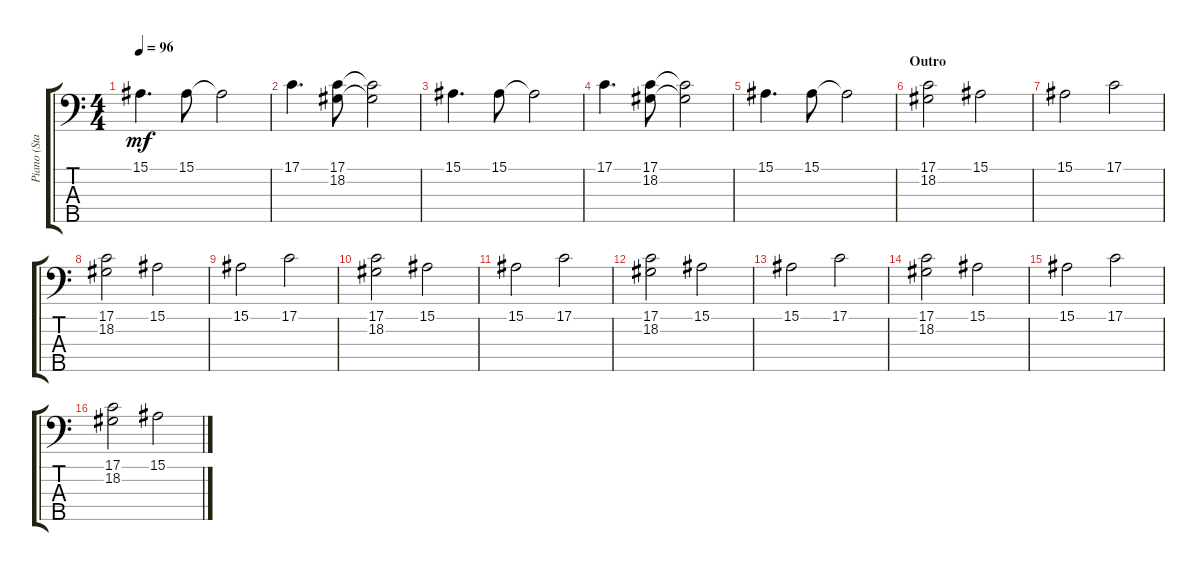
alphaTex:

\track ("Piano (Staff 2)" "Piano (Sta") {instrument acousticgrandpiano}
\staff {score tabs}
\tuning (G2 D2 A1 E1 B0) {hide}
\ts (4 4)
\tempo 96
\clef f4
\ks aminor
15.1.4{d dy mf} 15.1.8 15.1{t}.2 |
17.1.4{d} (17.1 18.2).8 (17.1{t} 18.2{t}).2 |
15.1.4{d} 15.1.8 15.1{t}.2 |
17.1.4{d} (17.1 18.2).8 (17.1{t} 18.2{t}).2 |
15.1.4{d} 15.1.8 15.1{t}.2 |
\section ("" "Outro")
(17.1 18.2).2 15.1.2 |
15.1.2 17.1.2 |
(17.1 18.2).2 15.1.2 |
15.1.2 17.1.2 |
(17.1 18.2).2 15.1.2 |
15.1.2 17.1.2 |
(17.1 18.2).2 15.1.2 |
15.1.2 17.1.2 |
(17.1 18.2).2 15.1.2 |
15.1.2 17.1.2 |
(17.1 18.2).2 15.1.2
